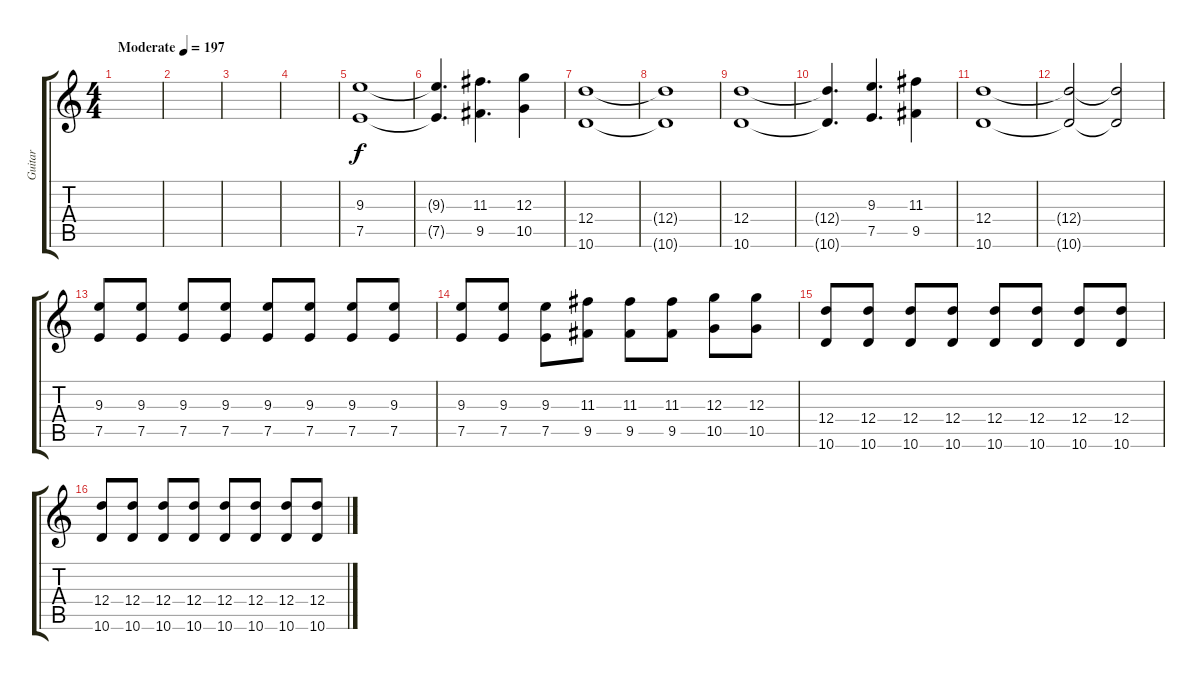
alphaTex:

\track ("Guitar" "Guitar") {instrument distortionguitar}
\staff {score tabs}
\tuning (E4 B3 G3 D3 A2 E2) {hide}
\ts (4 4)
\tempo (197 "Moderate")
\clef g2
\ks c
|
|
|
|
(9.3 7.5).1 |
(9.3{t} 7.5{t}).4{d} (11.3 9.5).4{d} (12.3 10.5).4 |
(12.4 10.6).1 |
(12.4{t} 10.6{t}).1 |
(12.4 10.6).1 |
(12.4{t} 10.6{t}).4{d} (9.3 7.5).4{d} (11.3 9.5).4 |
(12.4 10.6).1 |
(12.4{t} 10.6{t}).2 (12.4{t} 10.6{t}).2 |
(9.3 7.5).8 (9.3 7.5).8 (9.3 7.5).8 (9.3 7.5).8 (9.3 7.5).8 (9.3 7.5).8 (9.3 7.5).8 (9.3 7.5).8 |
(9.3 7.5).8 (9.3 7.5).8 (9.3 7.5).8 (11.3 9.5).8 (11.3 9.5).8 (11.3 9.5).8 (12.3 10.5).8 (12.3 10.5).8 |
(12.4 10.6).8 (12.4 10.6).8 (12.4 10.6).8 (12.4 10.6).8 (12.4 10.6).8 (12.4 10.6).8 (12.4 10.6).8 (12.4 10.6).8 |
(12.4 10.6).8 (12.4 10.6).8 (12.4 10.6).8 (12.4 10.6).8 (12.4 10.6).8 (12.4 10.6).8 (12.4 10.6).8 (12.4 10.6).8
